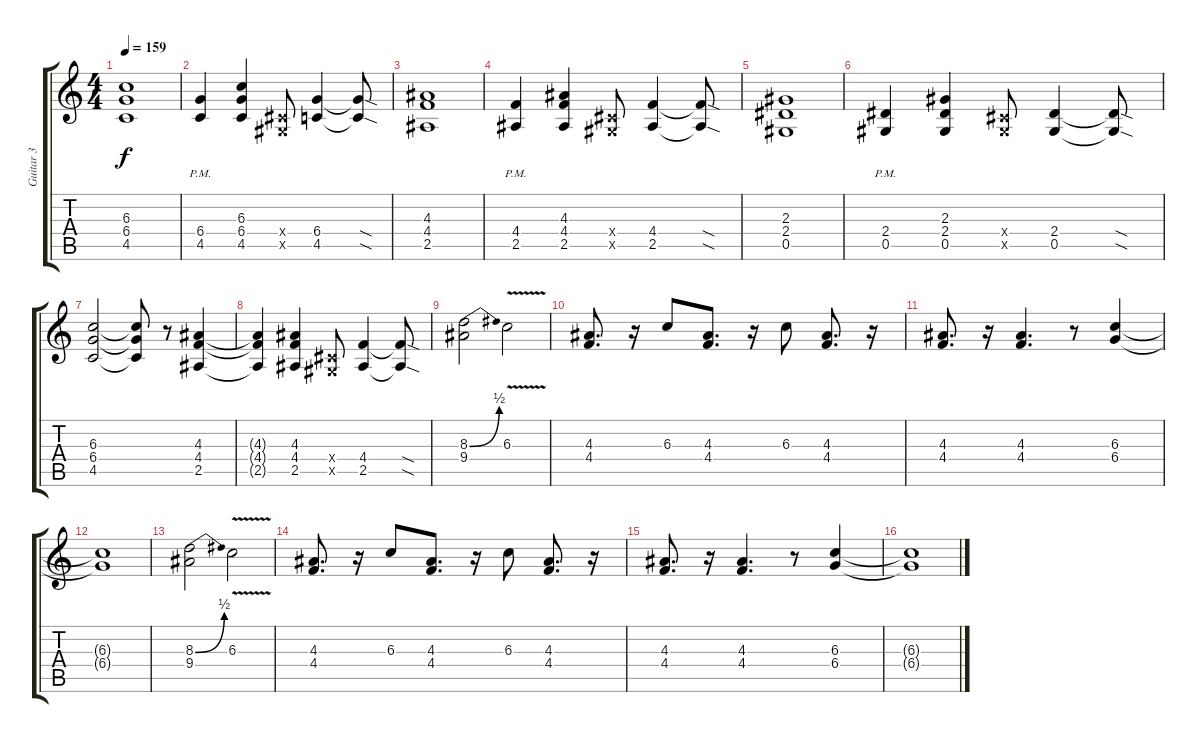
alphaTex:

\track ("Guitar 3" "Guitar 3") {instrument distortionguitar}
\staff {score tabs}
\tuning (Eb4 Bb3 Gb3 Db3 Ab2 Eb2) {hide}
\ts (4 4)
\tempo 159
\clef g2
\ks c
(6.3 6.4 4.5).1{dy f} |
(6.4{pm} 4.5{pm}).4 (6.3 6.4 4.5).4 (0.4{x} 0.5{x}).8 (6.4 4.5).4 (6.4{sod t} 4.5{sod t}).8 |
(4.3 4.4 2.5).1 |
(4.4{pm} 2.5{pm}).4 (4.3 4.4 2.5).4 (0.4{x} 0.5{x}).8 (4.4 2.5).4 (4.4{sod t} 2.5{sod t}).8 |
(2.3 2.4 0.5).1 |
(2.4{pm} 0.5{pm}).4 (2.3 2.4 0.5).4 (0.4{x} 0.5{x}).8 (2.4 0.5).4 (2.4{sod t} 0.5{sod t}).8 |
(6.3 6.4 4.5).2 (6.3{t} 6.4{t} 4.5{t}).8 r.8 (4.3 4.4 2.5).4 |
(4.3{t} 4.4{t} 2.5{t}).4 (4.3 4.4 2.5).4 (0.4{x} 0.5{x}).8 (4.4 2.5).4 (4.4{sod t} 2.5{sod t}).8 |
(8.3{be (bend 0 0 60 2)} 9.4).2 6.3{v}.2 |
(4.3 4.4).8{d} r.16 6.3.8 (4.3 4.4).8{d} r.16 6.3.8 (4.3 4.4).8{d} r.16 |
(4.3 4.4).8{d} r.16 (4.3 4.4).4{d} r.8 (6.3 6.4).4 |
(6.3{t} 6.4{t}).1 |
(8.3{be (bend 0 0 60 2)} 9.4).2 6.3{v}.2 |
(4.3 4.4).8{d} r.16 6.3.8 (4.3 4.4).8{d} r.16 6.3.8 (4.3 4.4).8{d} r.16 |
(4.3 4.4).8{d} r.16 (4.3 4.4).4{d} r.8 (6.3 6.4).4 |
(6.3{t} 6.4{t}).1
